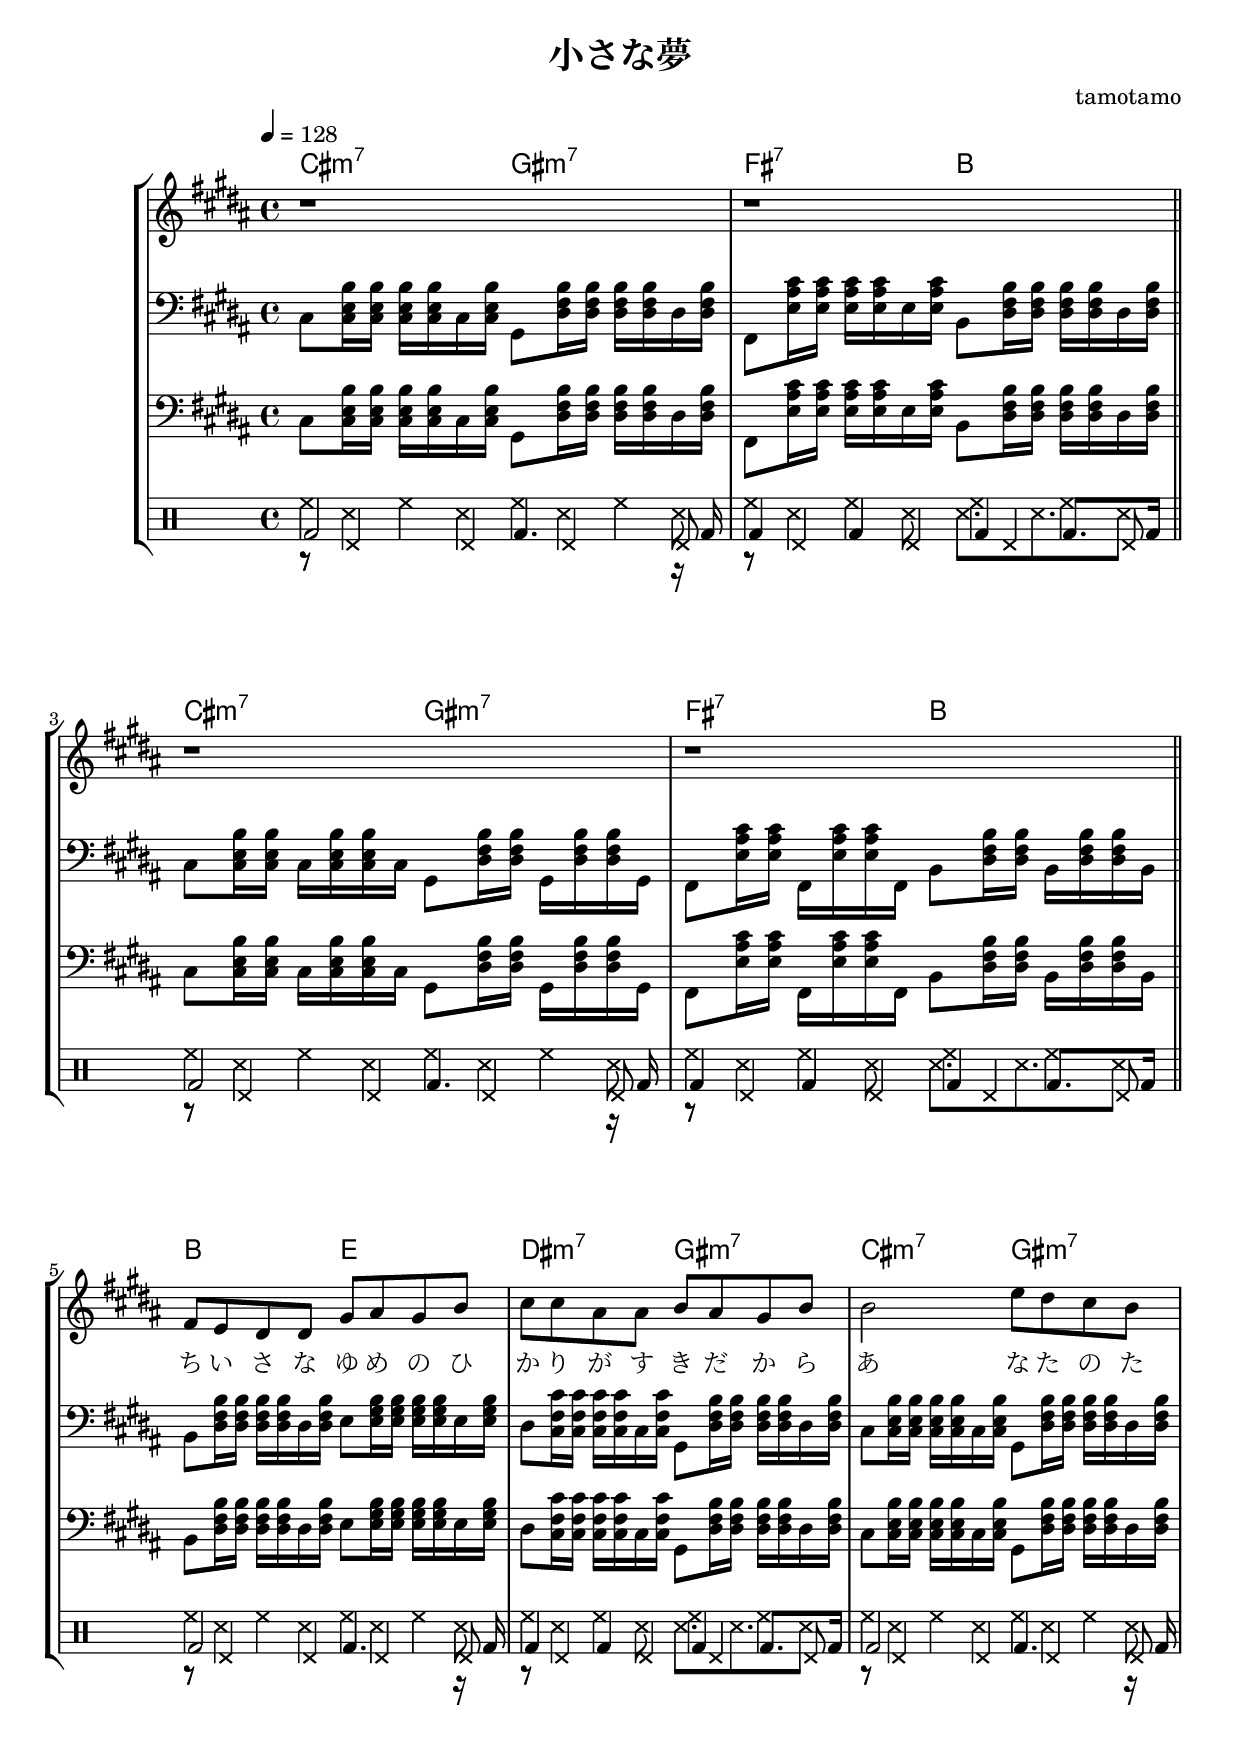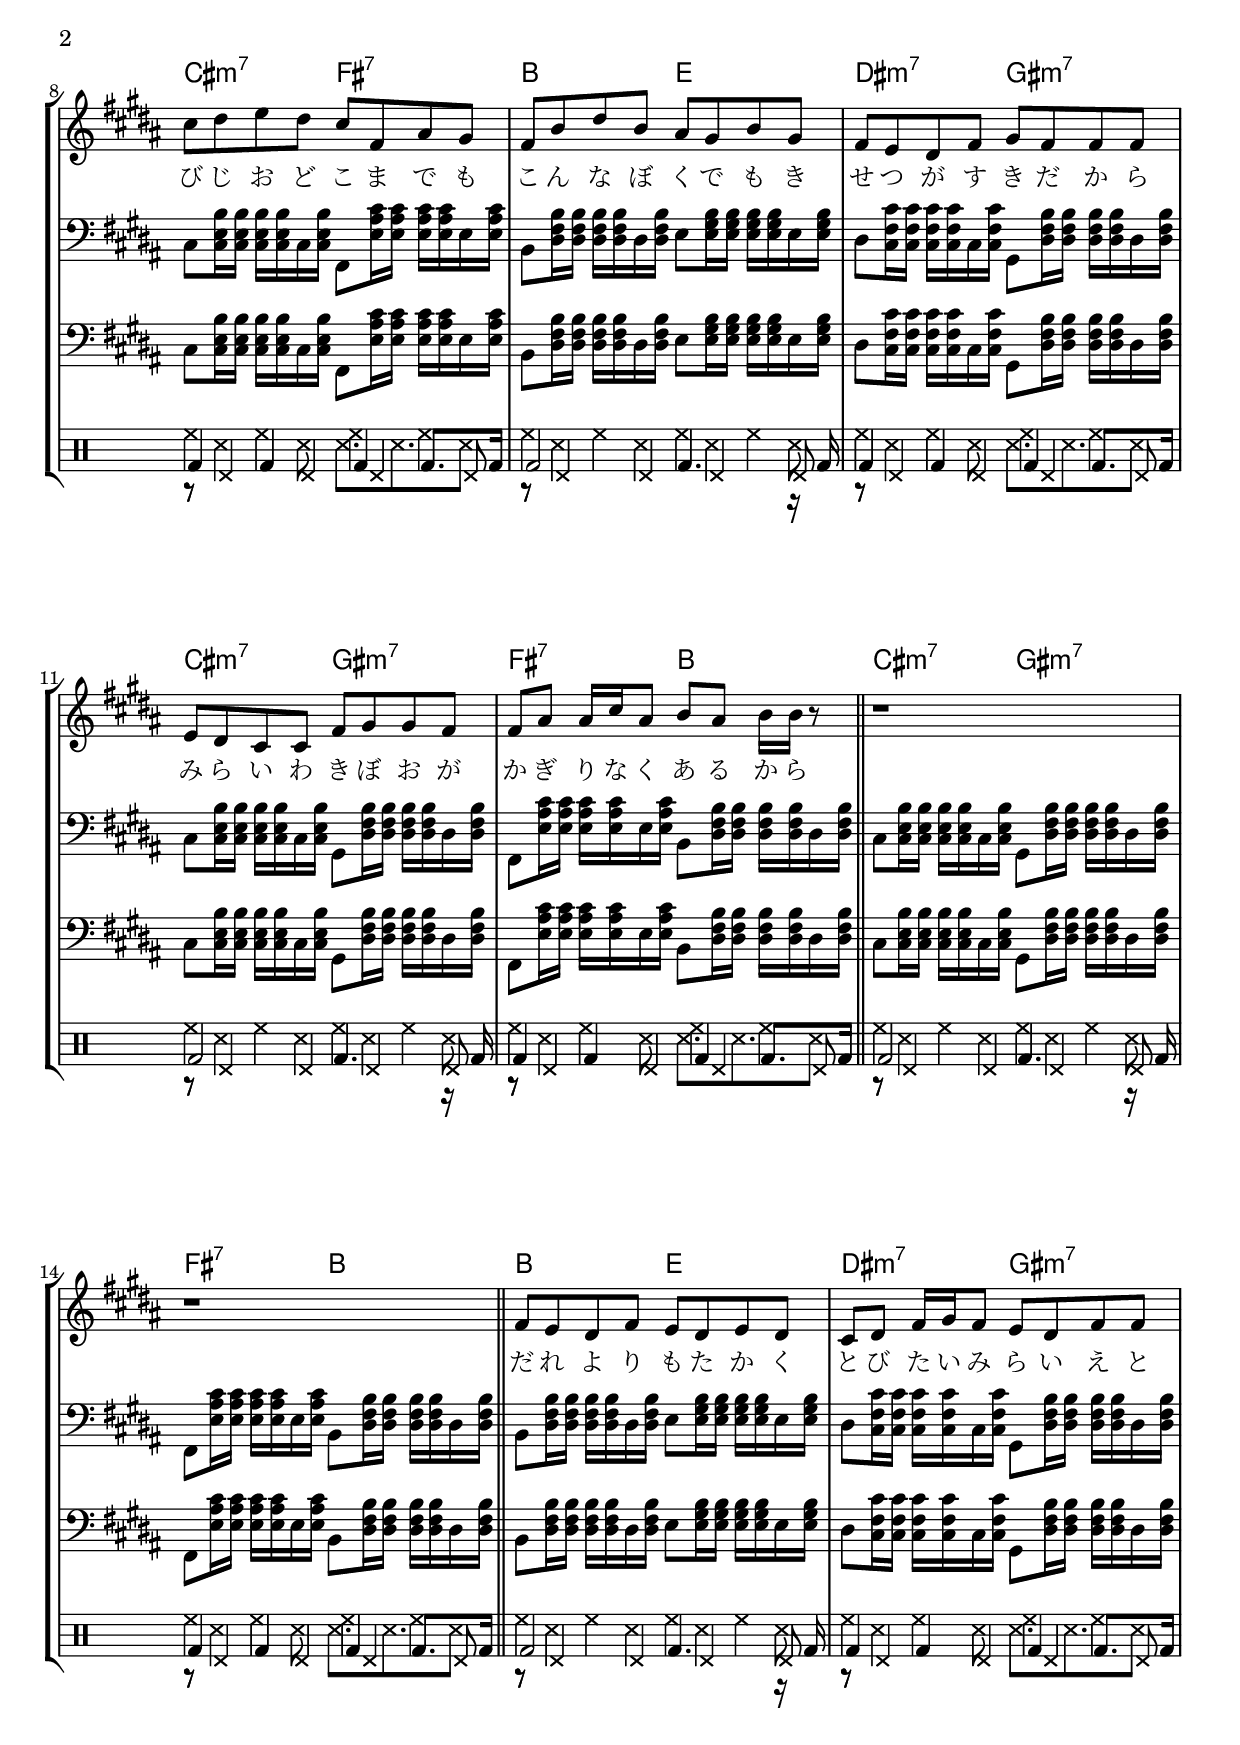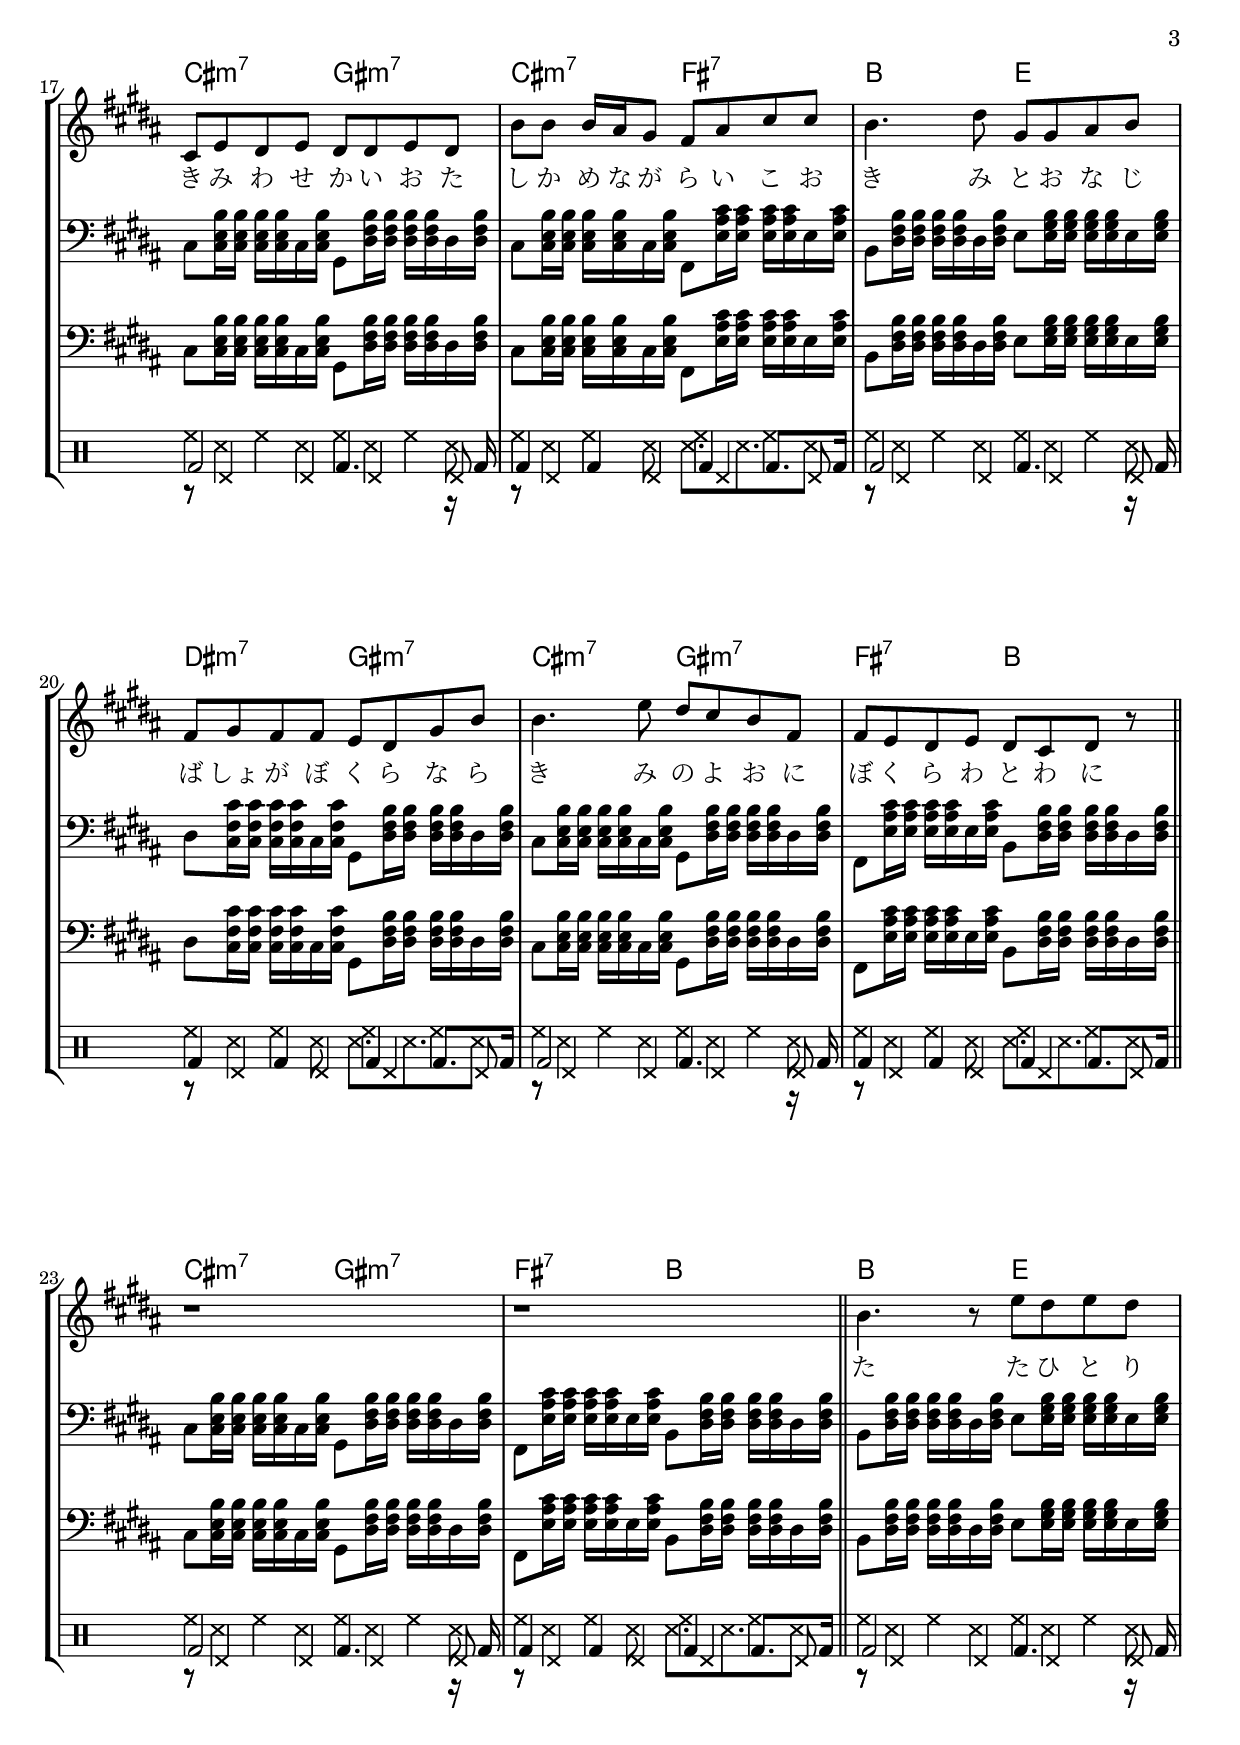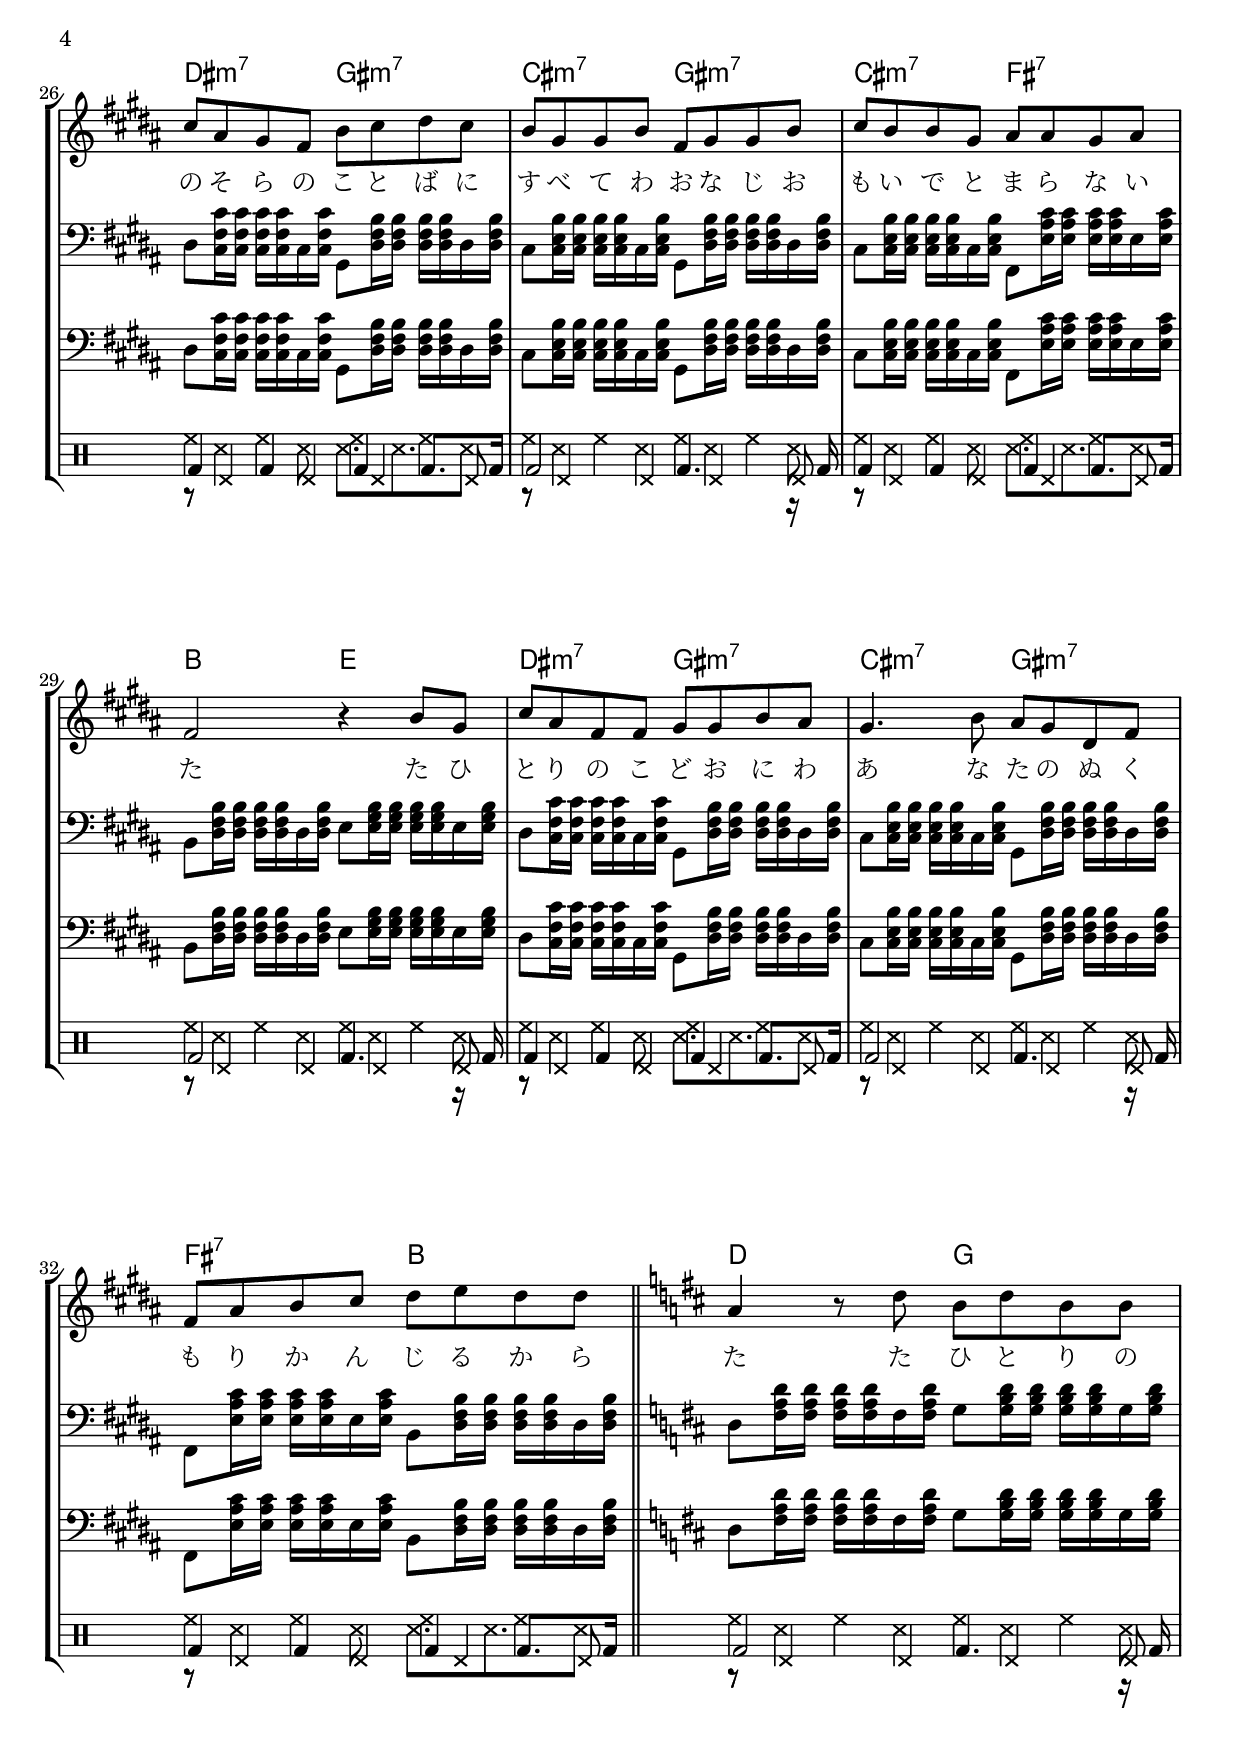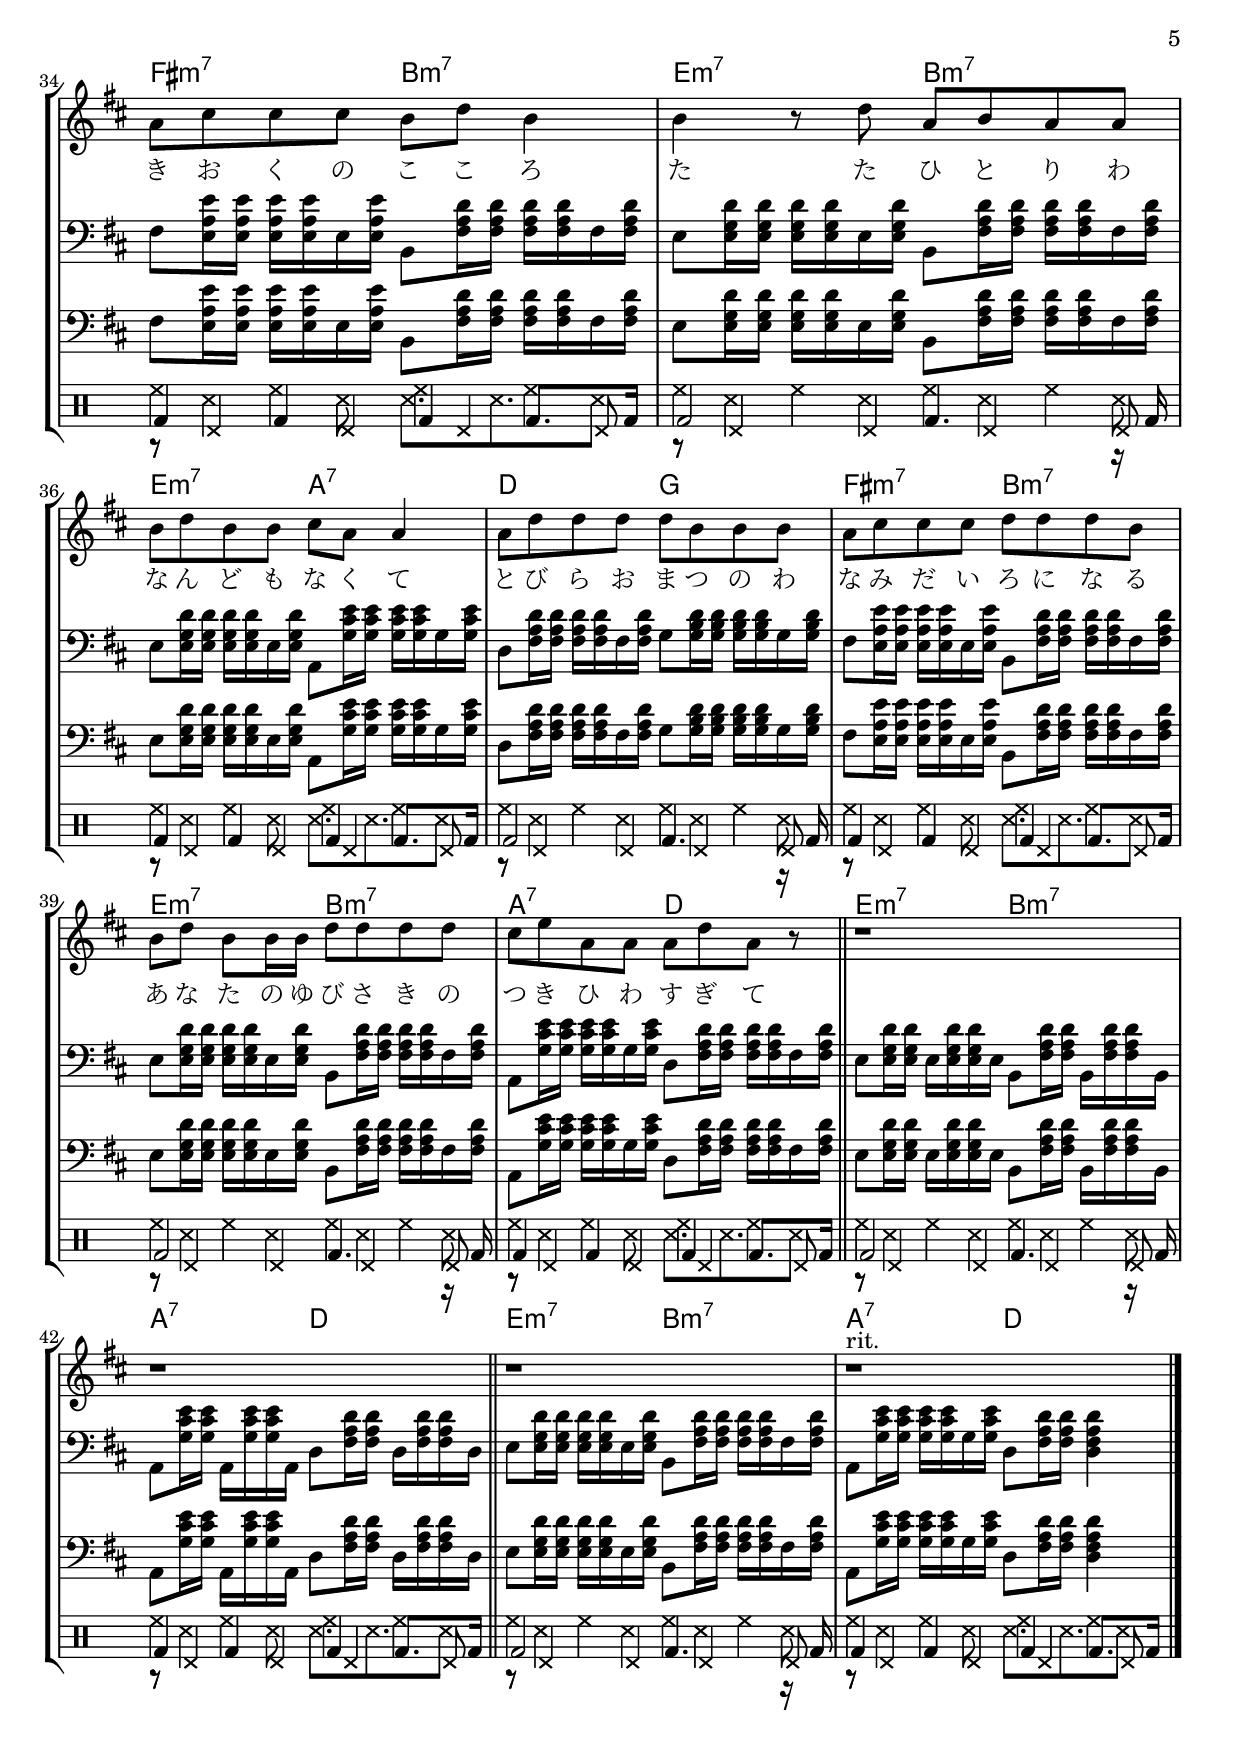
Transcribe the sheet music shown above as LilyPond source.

\version "2.12.1"

\header {
	title = \markup {小さな夢}
	composer = \markup \center-column {tamotamo}
}

harmony = \chordmode {
	cis2:min7 gis:min7 fis:7 b 

	cis:min7 gis:min7 fis:7 b 

	b e dis:min7 gis:min7 cis:min7 gis:min7 cis:min7 fis:7 b e dis:min7 gis:min7 cis:min7 gis:min7 fis:7 b 

	cis:min7 gis:min7 fis:7 b 

	b e dis:min7 gis:min7 cis:min7 gis:min7 cis:min7 fis:7 b e dis:min7 gis:min7 cis:min7 gis:min7 fis:7 b 

	cis:min7 gis:min7 fis:7 b 

	b e dis:min7 gis:min7 cis:min7 gis:min7 cis:min7 fis:7 b e dis:min7 gis:min7 cis:min7 gis:min7 fis:7 b 

	d g fis:min7 b:min7 e:min7 b:min7 e:min7 a:7 d g fis:min7 b:min7 e:min7 b:min7 a:7 d 

	e:min7 b:min7 a:7 d 

	e:min7 b:min7 a:7 d 
}

melody = {
	\key b \major
	\tempo 4 = 128
	r1 | r1   
	r1 | r1   
	\set Staff.midiInstrument = #"fss0.37"
	 fis'8  e'8  dis'8  dis'8  gis'8  ais'8  gis'8  b'8 
	cis''8  cis''8  ais'8  ais'8  b'8  ais'8  gis'8  b'8 
	b'2  e''8  dis''8  cis''8  b'8 
	cis''8  dis''8  e''8  dis''8  cis''8  fis'8  ais'8  gis'8 
	fis'8  b'8  dis''8  b'8  ais'8  gis'8  b'8  gis'8 
	fis'8  e'8  dis'8  fis'8  gis'8  fis'8  fis'8  fis'8 
	e'8  dis'8  cis'8  cis'8  fis'8  gis'8  gis'8  fis'8 
	fis'8  ais'8  ais'16  cis''16  ais'8  b'8  ais'8  b'16  b'16  	r8 	r1 | r1   
	\set Staff.midiInstrument = #"fss0.37"
	 fis'8  e'8  dis'8  fis'8  e'8  dis'8  e'8  dis'8 
	cis'8  dis'8  fis'16  gis'16  fis'8  e'8  dis'8  fis'8  fis'8 
	cis'8  e'8  dis'8  e'8  dis'8  dis'8  e'8  dis'8 
	b'8  b'8  b'16  ais'16  gis'8  fis'8  ais'8  cis''8  cis''8 
	b'4.  dis''8  gis'8  gis'8  ais'8  b'8 
	fis'8  gis'8  fis'8  fis'8  e'8  dis'8  gis'8  b'8 
	b'4.  e''8  dis''8  cis''8  b'8  fis'8 
	fis'8  e'8  dis'8  e'8  dis'8  cis'8  dis'8  	r8 	r1 | r1   
	\set Staff.midiInstrument = #"fss0.37"
	 b'4.  r8  e''8  dis''8  e''8  dis''8 
	cis''8  ais'8  gis'8  fis'8  b'8  cis''8  dis''8  cis''8 
	b'8  gis'8  gis'8  b'8  fis'8  gis'8  gis'8  b'8 
	cis''8  b'8  b'8  gis'8  ais'8  ais'8  gis'8  ais'8 
	fis'2  r4  b'8  gis'8 
	cis''8  ais'8  fis'8  fis'8  gis'8  gis'8  b'8  ais'8 
	gis'4.  b'8  ais'8  gis'8  dis'8  fis'8 
	fis'8  ais'8  b'8  cis''8  dis''8  e''8  dis''8  dis''8
	\set Staff.midiInstrument = #"fss0.39"
		\key d \major
 a'4  r8  d''8  b'8  d''8  b'8  b'8 
	a'8  cis''8  cis''8  cis''8  b'8  d''8  b'4 
	b'4  r8  d''8  a'8  b'8  a'8  a'8 
	b'8  d''8  b'8  b'8  cis''8  a'8  a'4 
	a'8  d''8  d''8  d''8  d''8  b'8  b'8  b'8 
	a'8  cis''8  cis''8  cis''8  d''8  d''8  d''8  b'8 
	b'8  d''8  b'8  b'16  b'16  d''8  d''8  d''8  d''8 
	cis''8  e''8  a'8  a'8  a'8  d''8  a'8  	r8 	r1 | r1   
	r1 | r1^"rit." \bar "|."
}

words = \lyricmode {
	
	
	ち  い  さ  な  ゆ  め  の  ひ  か  り  が  す  き  だ  か  ら  あ  な  た  の  た  び  じ  お  ど  こ  ま  で  も  こ  ん  な  ぼ  く  で  も  き  せ  つ  が  す  き  だ  か  ら  み  ら  い  わ  き  ぼ  お  が  か  ぎ  り  な  く  あ  る  か  ら  
	
	だ  れ  よ  り  も  た  か  く  と  び  た  い  み  ら  い  え  と  き  み  わ  せ  か  い  お  た  し  か  め  な  が  ら  い  こ  お  き  み  と  お  な  じ  ば  しょ  が  ぼ  く  ら  な  ら  き  み  の  よ  お  に  ぼ  く  ら  わ  と  わ  に  
	
	た  た  ひ  と  り  の  そ  ら  の  こ  と  ば  に  す  べ  て  わ  お  な  じ  お  も  い  で  と  ま  ら  な  い  た  た  ひ  と  り  の  こ  ど  お  に  わ  あ  な  た  の  ぬ  く  も  り  か  ん  じ  る  か  ら  
	た  た  ひ  と  り  の  き  お  く  の  こ  こ  ろ  た  た  ひ  と  り  わ  な  ん  ど  も  な  く  て  と  び  ら  お  ま  つ  の  わ  な  み  だ  い  ろ  に  な  る  あ  な  た  の  ゆ  び  さ  き  の  つ  き  ひ  わ  す  ぎ  て  
	
	
}

tempochange = {
	\tempo 4 = 128
	r1 | r1 \bar "||"
	\tempo 4 = 128
	r1 | r1 \bar "||"
	\tempo 4 = 128
	r1 | r1 | r1 | r1 | r1 | r1 | r1 | r1 \bar "||"
	\tempo 4 = 128
	r1 | r1 \bar "||"
	\tempo 4 = 128
	r1 | r1 | r1 | r1 | r1 | r1 | r1 | r1 \bar "||"
	\tempo 4 = 128
	r1 | r1 \bar "||"
	\tempo 4 = 128
	r1 | r1 | r1 | r1 | r1 | r1 | r1 | r1 \bar "||"
	\tempo 4 = 128
	r1 | r1 | r1 | r1 | r1 | r1 | r1 | r1 \bar "||"
	\tempo 4 = 128
	r1 | r1 \bar "||"
	\tempo 4 = 128
	r1 | \tempo 4 = 96 r2 \tempo 4 = 85 r2 \bar "|."
}

mainacc = {
	\clef bass
	\set Staff.midiInstrument = #"Trumpet"
	\key b \major
	\tempo 4 = 128
	cis8 <cis e b>16 <cis e b>16   <cis e b>16 <cis e b>16   cis16 <cis e b>16
	gis,8 <dis fis b>16 <dis fis b>16   <dis fis b>16 <dis fis b>16   dis16 <dis fis b>16
	fis,8 <e ais cis'>16 <e ais cis'>16   <e ais cis'>16 <e ais cis'>16   e16 <e ais cis'>16
	b,8 <dis fis b>16 <dis fis b>16   <dis fis b>16 <dis fis b>16   dis16 <dis fis b>16
	\bar "||"

	\set Staff.midiInstrument = #"Trumpet"
	cis8 <cis e b>16 <cis e b>16   cis16 <cis e b>16 <cis e b>16 cis16
	gis,8 <dis fis b>16 <dis fis b>16   gis,16 <dis fis b>16 <dis fis b>16 gis,16
	fis,8 <e ais cis'>16 <e ais cis'>16   fis,16 <e ais cis'>16 <e ais cis'>16 fis,16
	b,8 <dis fis b>16 <dis fis b>16   b,16 <dis fis b>16 <dis fis b>16 b,16
	\bar "||"

	\set Staff.midiInstrument = #"Trumpet"
	b,8 <dis fis b>16 <dis fis b>16   <dis fis b>16 <dis fis b>16   dis16 <dis fis b>16
	e8 <e gis b>16 <e gis b>16   <e gis b>16 <e gis b>16   e16 <e gis b>16
	dis8 <cis fis cis'>16 <cis fis cis'>16   <cis fis cis'>16 <cis fis cis'>16   cis16 <cis fis cis'>16
	gis,8 <dis fis b>16 <dis fis b>16   <dis fis b>16 <dis fis b>16   dis16 <dis fis b>16
	cis8 <cis e b>16 <cis e b>16   <cis e b>16 <cis e b>16   cis16 <cis e b>16
	gis,8 <dis fis b>16 <dis fis b>16   <dis fis b>16 <dis fis b>16   dis16 <dis fis b>16
	cis8 <cis e b>16 <cis e b>16   <cis e b>16 <cis e b>16   cis16 <cis e b>16
	fis,8 <e ais cis'>16 <e ais cis'>16   <e ais cis'>16 <e ais cis'>16   e16 <e ais cis'>16
	b,8 <dis fis b>16 <dis fis b>16   <dis fis b>16 <dis fis b>16   dis16 <dis fis b>16
	e8 <e gis b>16 <e gis b>16   <e gis b>16 <e gis b>16   e16 <e gis b>16
	dis8 <cis fis cis'>16 <cis fis cis'>16   <cis fis cis'>16 <cis fis cis'>16   cis16 <cis fis cis'>16
	gis,8 <dis fis b>16 <dis fis b>16   <dis fis b>16 <dis fis b>16   dis16 <dis fis b>16
	cis8 <cis e b>16 <cis e b>16   <cis e b>16 <cis e b>16   cis16 <cis e b>16
	gis,8 <dis fis b>16 <dis fis b>16   <dis fis b>16 <dis fis b>16   dis16 <dis fis b>16
	fis,8 <e ais cis'>16 <e ais cis'>16   <e ais cis'>16 <e ais cis'>16   e16 <e ais cis'>16
	b,8 <dis fis b>16 <dis fis b>16   <dis fis b>16 <dis fis b>16   dis16 <dis fis b>16
	\bar "||"

	\set Staff.midiInstrument = #"Trumpet"
	cis8 <cis e b>16 <cis e b>16   <cis e b>16 <cis e b>16   cis16 <cis e b>16
	gis,8 <dis fis b>16 <dis fis b>16   <dis fis b>16 <dis fis b>16   dis16 <dis fis b>16
	fis,8 <e ais cis'>16 <e ais cis'>16   <e ais cis'>16 <e ais cis'>16   e16 <e ais cis'>16
	b,8 <dis fis b>16 <dis fis b>16   <dis fis b>16 <dis fis b>16   dis16 <dis fis b>16
	\bar "||"

	\set Staff.midiInstrument = #"Trumpet"
	b,8 <dis fis b>16 <dis fis b>16   <dis fis b>16 <dis fis b>16   dis16 <dis fis b>16
	e8 <e gis b>16 <e gis b>16   <e gis b>16 <e gis b>16   e16 <e gis b>16
	dis8 <cis fis cis'>16 <cis fis cis'>16   <cis fis cis'>16 <cis fis cis'>16   cis16 <cis fis cis'>16
	gis,8 <dis fis b>16 <dis fis b>16   <dis fis b>16 <dis fis b>16   dis16 <dis fis b>16
	cis8 <cis e b>16 <cis e b>16   <cis e b>16 <cis e b>16   cis16 <cis e b>16
	gis,8 <dis fis b>16 <dis fis b>16   <dis fis b>16 <dis fis b>16   dis16 <dis fis b>16
	cis8 <cis e b>16 <cis e b>16   <cis e b>16 <cis e b>16   cis16 <cis e b>16
	fis,8 <e ais cis'>16 <e ais cis'>16   <e ais cis'>16 <e ais cis'>16   e16 <e ais cis'>16
	b,8 <dis fis b>16 <dis fis b>16   <dis fis b>16 <dis fis b>16   dis16 <dis fis b>16
	e8 <e gis b>16 <e gis b>16   <e gis b>16 <e gis b>16   e16 <e gis b>16
	dis8 <cis fis cis'>16 <cis fis cis'>16   <cis fis cis'>16 <cis fis cis'>16   cis16 <cis fis cis'>16
	gis,8 <dis fis b>16 <dis fis b>16   <dis fis b>16 <dis fis b>16   dis16 <dis fis b>16
	cis8 <cis e b>16 <cis e b>16   <cis e b>16 <cis e b>16   cis16 <cis e b>16
	gis,8 <dis fis b>16 <dis fis b>16   <dis fis b>16 <dis fis b>16   dis16 <dis fis b>16
	fis,8 <e ais cis'>16 <e ais cis'>16   <e ais cis'>16 <e ais cis'>16   e16 <e ais cis'>16
	b,8 <dis fis b>16 <dis fis b>16   <dis fis b>16 <dis fis b>16   dis16 <dis fis b>16
	\bar "||"

	\set Staff.midiInstrument = #"Trumpet"
	cis8 <cis e b>16 <cis e b>16   <cis e b>16 <cis e b>16   cis16 <cis e b>16
	gis,8 <dis fis b>16 <dis fis b>16   <dis fis b>16 <dis fis b>16   dis16 <dis fis b>16
	fis,8 <e ais cis'>16 <e ais cis'>16   <e ais cis'>16 <e ais cis'>16   e16 <e ais cis'>16
	b,8 <dis fis b>16 <dis fis b>16   <dis fis b>16 <dis fis b>16   dis16 <dis fis b>16
	\bar "||"

	\set Staff.midiInstrument = #"Trumpet"
	b,8 <dis fis b>16 <dis fis b>16   <dis fis b>16 <dis fis b>16   dis16 <dis fis b>16
	e8 <e gis b>16 <e gis b>16   <e gis b>16 <e gis b>16   e16 <e gis b>16
	dis8 <cis fis cis'>16 <cis fis cis'>16   <cis fis cis'>16 <cis fis cis'>16   cis16 <cis fis cis'>16
	gis,8 <dis fis b>16 <dis fis b>16   <dis fis b>16 <dis fis b>16   dis16 <dis fis b>16
	cis8 <cis e b>16 <cis e b>16   <cis e b>16 <cis e b>16   cis16 <cis e b>16
	gis,8 <dis fis b>16 <dis fis b>16   <dis fis b>16 <dis fis b>16   dis16 <dis fis b>16
	cis8 <cis e b>16 <cis e b>16   <cis e b>16 <cis e b>16   cis16 <cis e b>16
	fis,8 <e ais cis'>16 <e ais cis'>16   <e ais cis'>16 <e ais cis'>16   e16 <e ais cis'>16
	b,8 <dis fis b>16 <dis fis b>16   <dis fis b>16 <dis fis b>16   dis16 <dis fis b>16
	e8 <e gis b>16 <e gis b>16   <e gis b>16 <e gis b>16   e16 <e gis b>16
	dis8 <cis fis cis'>16 <cis fis cis'>16   <cis fis cis'>16 <cis fis cis'>16   cis16 <cis fis cis'>16
	gis,8 <dis fis b>16 <dis fis b>16   <dis fis b>16 <dis fis b>16   dis16 <dis fis b>16
	cis8 <cis e b>16 <cis e b>16   <cis e b>16 <cis e b>16   cis16 <cis e b>16
	gis,8 <dis fis b>16 <dis fis b>16   <dis fis b>16 <dis fis b>16   dis16 <dis fis b>16
	fis,8 <e ais cis'>16 <e ais cis'>16   <e ais cis'>16 <e ais cis'>16   e16 <e ais cis'>16
	b,8 <dis fis b>16 <dis fis b>16   <dis fis b>16 <dis fis b>16   dis16 <dis fis b>16
	\bar "||"

	\set Staff.midiInstrument = #"Trumpet"
	\key d \major
	d8 <fis a d'>16 <fis a d'>16   <fis a d'>16 <fis a d'>16   fis16 <fis a d'>16
	g8 <g b d'>16 <g b d'>16   <g b d'>16 <g b d'>16   g16 <g b d'>16
	fis8 <e a e'>16 <e a e'>16   <e a e'>16 <e a e'>16   e16 <e a e'>16
	b,8 <fis a d'>16 <fis a d'>16   <fis a d'>16 <fis a d'>16   fis16 <fis a d'>16
	e8 <e g d'>16 <e g d'>16   <e g d'>16 <e g d'>16   e16 <e g d'>16
	b,8 <fis a d'>16 <fis a d'>16   <fis a d'>16 <fis a d'>16   fis16 <fis a d'>16
	e8 <e g d'>16 <e g d'>16   <e g d'>16 <e g d'>16   e16 <e g d'>16
	a,8 <g cis' e'>16 <g cis' e'>16   <g cis' e'>16 <g cis' e'>16   g16 <g cis' e'>16
	d8 <fis a d'>16 <fis a d'>16   <fis a d'>16 <fis a d'>16   fis16 <fis a d'>16
	g8 <g b d'>16 <g b d'>16   <g b d'>16 <g b d'>16   g16 <g b d'>16
	fis8 <e a e'>16 <e a e'>16   <e a e'>16 <e a e'>16   e16 <e a e'>16
	b,8 <fis a d'>16 <fis a d'>16   <fis a d'>16 <fis a d'>16   fis16 <fis a d'>16
	e8 <e g d'>16 <e g d'>16   <e g d'>16 <e g d'>16   e16 <e g d'>16
	b,8 <fis a d'>16 <fis a d'>16   <fis a d'>16 <fis a d'>16   fis16 <fis a d'>16
	a,8 <g cis' e'>16 <g cis' e'>16   <g cis' e'>16 <g cis' e'>16   g16 <g cis' e'>16
	d8 <fis a d'>16 <fis a d'>16   <fis a d'>16 <fis a d'>16   fis16 <fis a d'>16
	\bar "||"

	\set Staff.midiInstrument = #"Trumpet"
	e8 <e g d'>16 <e g d'>16   e16 <e g d'>16 <e g d'>16 e16
	b,8 <fis a d'>16 <fis a d'>16   b,16 <fis a d'>16 <fis a d'>16 b,16
	a,8 <g cis' e'>16 <g cis' e'>16   a,16 <g cis' e'>16 <g cis' e'>16 a,16
	d8 <fis a d'>16 <fis a d'>16   d16 <fis a d'>16 <fis a d'>16 d16
	\bar "||"

	\set Staff.midiInstrument = #"Trumpet"
	e8 <e g d'>16 <e g d'>16   <e g d'>16 <e g d'>16   e16 <e g d'>16
	b,8 <fis a d'>16 <fis a d'>16   <fis a d'>16 <fis a d'>16   fis16 <fis a d'>16
	a,8 <g cis' e'>16 <g cis' e'>16   <g cis' e'>16 <g cis' e'>16   g16 <g cis' e'>16
	d8 <fis a d'>16 <fis a d'>16 <d fis a d'>4
	\bar "|."
}

subacc = {
	\clef bass
	\set Staff.midiInstrument = #"Trombone"
	\key b \major
	\tempo 4 = 128
	cis8 <cis e b>16 <cis e b>16   <cis e b>16 <cis e b>16   cis16 <cis e b>16
	gis,8 <dis fis b>16 <dis fis b>16   <dis fis b>16 <dis fis b>16   dis16 <dis fis b>16
	fis,8 <e ais cis'>16 <e ais cis'>16   <e ais cis'>16 <e ais cis'>16   e16 <e ais cis'>16
	b,8 <dis fis b>16 <dis fis b>16   <dis fis b>16 <dis fis b>16   dis16 <dis fis b>16
	\bar "||"

	\set Staff.midiInstrument = #"Trombone"
	cis8 <cis e b>16 <cis e b>16   cis16 <cis e b>16 <cis e b>16 cis16
	gis,8 <dis fis b>16 <dis fis b>16   gis,16 <dis fis b>16 <dis fis b>16 gis,16
	fis,8 <e ais cis'>16 <e ais cis'>16   fis,16 <e ais cis'>16 <e ais cis'>16 fis,16
	b,8 <dis fis b>16 <dis fis b>16   b,16 <dis fis b>16 <dis fis b>16 b,16
	\bar "||"

	\set Staff.midiInstrument = #"Trombone"
	b,8 <dis fis b>16 <dis fis b>16   <dis fis b>16 <dis fis b>16   dis16 <dis fis b>16
	e8 <e gis b>16 <e gis b>16   <e gis b>16 <e gis b>16   e16 <e gis b>16
	dis8 <cis fis cis'>16 <cis fis cis'>16   <cis fis cis'>16 <cis fis cis'>16   cis16 <cis fis cis'>16
	gis,8 <dis fis b>16 <dis fis b>16   <dis fis b>16 <dis fis b>16   dis16 <dis fis b>16
	cis8 <cis e b>16 <cis e b>16   <cis e b>16 <cis e b>16   cis16 <cis e b>16
	gis,8 <dis fis b>16 <dis fis b>16   <dis fis b>16 <dis fis b>16   dis16 <dis fis b>16
	cis8 <cis e b>16 <cis e b>16   <cis e b>16 <cis e b>16   cis16 <cis e b>16
	fis,8 <e ais cis'>16 <e ais cis'>16   <e ais cis'>16 <e ais cis'>16   e16 <e ais cis'>16
	b,8 <dis fis b>16 <dis fis b>16   <dis fis b>16 <dis fis b>16   dis16 <dis fis b>16
	e8 <e gis b>16 <e gis b>16   <e gis b>16 <e gis b>16   e16 <e gis b>16
	dis8 <cis fis cis'>16 <cis fis cis'>16   <cis fis cis'>16 <cis fis cis'>16   cis16 <cis fis cis'>16
	gis,8 <dis fis b>16 <dis fis b>16   <dis fis b>16 <dis fis b>16   dis16 <dis fis b>16
	cis8 <cis e b>16 <cis e b>16   <cis e b>16 <cis e b>16   cis16 <cis e b>16
	gis,8 <dis fis b>16 <dis fis b>16   <dis fis b>16 <dis fis b>16   dis16 <dis fis b>16
	fis,8 <e ais cis'>16 <e ais cis'>16   <e ais cis'>16 <e ais cis'>16   e16 <e ais cis'>16
	b,8 <dis fis b>16 <dis fis b>16   <dis fis b>16 <dis fis b>16   dis16 <dis fis b>16
	\bar "||"

	\set Staff.midiInstrument = #"Trombone"
	cis8 <cis e b>16 <cis e b>16   <cis e b>16 <cis e b>16   cis16 <cis e b>16
	gis,8 <dis fis b>16 <dis fis b>16   <dis fis b>16 <dis fis b>16   dis16 <dis fis b>16
	fis,8 <e ais cis'>16 <e ais cis'>16   <e ais cis'>16 <e ais cis'>16   e16 <e ais cis'>16
	b,8 <dis fis b>16 <dis fis b>16   <dis fis b>16 <dis fis b>16   dis16 <dis fis b>16
	\bar "||"

	\set Staff.midiInstrument = #"Trombone"
	b,8 <dis fis b>16 <dis fis b>16   <dis fis b>16 <dis fis b>16   dis16 <dis fis b>16
	e8 <e gis b>16 <e gis b>16   <e gis b>16 <e gis b>16   e16 <e gis b>16
	dis8 <cis fis cis'>16 <cis fis cis'>16   <cis fis cis'>16 <cis fis cis'>16   cis16 <cis fis cis'>16
	gis,8 <dis fis b>16 <dis fis b>16   <dis fis b>16 <dis fis b>16   dis16 <dis fis b>16
	cis8 <cis e b>16 <cis e b>16   <cis e b>16 <cis e b>16   cis16 <cis e b>16
	gis,8 <dis fis b>16 <dis fis b>16   <dis fis b>16 <dis fis b>16   dis16 <dis fis b>16
	cis8 <cis e b>16 <cis e b>16   <cis e b>16 <cis e b>16   cis16 <cis e b>16
	fis,8 <e ais cis'>16 <e ais cis'>16   <e ais cis'>16 <e ais cis'>16   e16 <e ais cis'>16
	b,8 <dis fis b>16 <dis fis b>16   <dis fis b>16 <dis fis b>16   dis16 <dis fis b>16
	e8 <e gis b>16 <e gis b>16   <e gis b>16 <e gis b>16   e16 <e gis b>16
	dis8 <cis fis cis'>16 <cis fis cis'>16   <cis fis cis'>16 <cis fis cis'>16   cis16 <cis fis cis'>16
	gis,8 <dis fis b>16 <dis fis b>16   <dis fis b>16 <dis fis b>16   dis16 <dis fis b>16
	cis8 <cis e b>16 <cis e b>16   <cis e b>16 <cis e b>16   cis16 <cis e b>16
	gis,8 <dis fis b>16 <dis fis b>16   <dis fis b>16 <dis fis b>16   dis16 <dis fis b>16
	fis,8 <e ais cis'>16 <e ais cis'>16   <e ais cis'>16 <e ais cis'>16   e16 <e ais cis'>16
	b,8 <dis fis b>16 <dis fis b>16   <dis fis b>16 <dis fis b>16   dis16 <dis fis b>16
	\bar "||"

	\set Staff.midiInstrument = #"Trombone"
	cis8 <cis e b>16 <cis e b>16   <cis e b>16 <cis e b>16   cis16 <cis e b>16
	gis,8 <dis fis b>16 <dis fis b>16   <dis fis b>16 <dis fis b>16   dis16 <dis fis b>16
	fis,8 <e ais cis'>16 <e ais cis'>16   <e ais cis'>16 <e ais cis'>16   e16 <e ais cis'>16
	b,8 <dis fis b>16 <dis fis b>16   <dis fis b>16 <dis fis b>16   dis16 <dis fis b>16
	\bar "||"

	\set Staff.midiInstrument = #"Trombone"
	b,8 <dis fis b>16 <dis fis b>16   <dis fis b>16 <dis fis b>16   dis16 <dis fis b>16
	e8 <e gis b>16 <e gis b>16   <e gis b>16 <e gis b>16   e16 <e gis b>16
	dis8 <cis fis cis'>16 <cis fis cis'>16   <cis fis cis'>16 <cis fis cis'>16   cis16 <cis fis cis'>16
	gis,8 <dis fis b>16 <dis fis b>16   <dis fis b>16 <dis fis b>16   dis16 <dis fis b>16
	cis8 <cis e b>16 <cis e b>16   <cis e b>16 <cis e b>16   cis16 <cis e b>16
	gis,8 <dis fis b>16 <dis fis b>16   <dis fis b>16 <dis fis b>16   dis16 <dis fis b>16
	cis8 <cis e b>16 <cis e b>16   <cis e b>16 <cis e b>16   cis16 <cis e b>16
	fis,8 <e ais cis'>16 <e ais cis'>16   <e ais cis'>16 <e ais cis'>16   e16 <e ais cis'>16
	b,8 <dis fis b>16 <dis fis b>16   <dis fis b>16 <dis fis b>16   dis16 <dis fis b>16
	e8 <e gis b>16 <e gis b>16   <e gis b>16 <e gis b>16   e16 <e gis b>16
	dis8 <cis fis cis'>16 <cis fis cis'>16   <cis fis cis'>16 <cis fis cis'>16   cis16 <cis fis cis'>16
	gis,8 <dis fis b>16 <dis fis b>16   <dis fis b>16 <dis fis b>16   dis16 <dis fis b>16
	cis8 <cis e b>16 <cis e b>16   <cis e b>16 <cis e b>16   cis16 <cis e b>16
	gis,8 <dis fis b>16 <dis fis b>16   <dis fis b>16 <dis fis b>16   dis16 <dis fis b>16
	fis,8 <e ais cis'>16 <e ais cis'>16   <e ais cis'>16 <e ais cis'>16   e16 <e ais cis'>16
	b,8 <dis fis b>16 <dis fis b>16   <dis fis b>16 <dis fis b>16   dis16 <dis fis b>16
	\bar "||"

	\set Staff.midiInstrument = #"Trombone"
	\key d \major
	d8 <fis a d'>16 <fis a d'>16   <fis a d'>16 <fis a d'>16   fis16 <fis a d'>16
	g8 <g b d'>16 <g b d'>16   <g b d'>16 <g b d'>16   g16 <g b d'>16
	fis8 <e a e'>16 <e a e'>16   <e a e'>16 <e a e'>16   e16 <e a e'>16
	b,8 <fis a d'>16 <fis a d'>16   <fis a d'>16 <fis a d'>16   fis16 <fis a d'>16
	e8 <e g d'>16 <e g d'>16   <e g d'>16 <e g d'>16   e16 <e g d'>16
	b,8 <fis a d'>16 <fis a d'>16   <fis a d'>16 <fis a d'>16   fis16 <fis a d'>16
	e8 <e g d'>16 <e g d'>16   <e g d'>16 <e g d'>16   e16 <e g d'>16
	a,8 <g cis' e'>16 <g cis' e'>16   <g cis' e'>16 <g cis' e'>16   g16 <g cis' e'>16
	d8 <fis a d'>16 <fis a d'>16   <fis a d'>16 <fis a d'>16   fis16 <fis a d'>16
	g8 <g b d'>16 <g b d'>16   <g b d'>16 <g b d'>16   g16 <g b d'>16
	fis8 <e a e'>16 <e a e'>16   <e a e'>16 <e a e'>16   e16 <e a e'>16
	b,8 <fis a d'>16 <fis a d'>16   <fis a d'>16 <fis a d'>16   fis16 <fis a d'>16
	e8 <e g d'>16 <e g d'>16   <e g d'>16 <e g d'>16   e16 <e g d'>16
	b,8 <fis a d'>16 <fis a d'>16   <fis a d'>16 <fis a d'>16   fis16 <fis a d'>16
	a,8 <g cis' e'>16 <g cis' e'>16   <g cis' e'>16 <g cis' e'>16   g16 <g cis' e'>16
	d8 <fis a d'>16 <fis a d'>16   <fis a d'>16 <fis a d'>16   fis16 <fis a d'>16
	\bar "||"

	\set Staff.midiInstrument = #"Trombone"
	e8 <e g d'>16 <e g d'>16   e16 <e g d'>16 <e g d'>16 e16
	b,8 <fis a d'>16 <fis a d'>16   b,16 <fis a d'>16 <fis a d'>16 b,16
	a,8 <g cis' e'>16 <g cis' e'>16   a,16 <g cis' e'>16 <g cis' e'>16 a,16
	d8 <fis a d'>16 <fis a d'>16   d16 <fis a d'>16 <fis a d'>16 d16
	\bar "||"

	\set Staff.midiInstrument = #"Trombone"
	e8 <e g d'>16 <e g d'>16   <e g d'>16 <e g d'>16   e16 <e g d'>16
	b,8 <fis a d'>16 <fis a d'>16   <fis a d'>16 <fis a d'>16   fis16 <fis a d'>16
	a,8 <g cis' e'>16 <g cis' e'>16   <g cis' e'>16 <g cis' e'>16   g16 <g cis' e'>16
	d8 <fis a d'>16 <fis a d'>16 <d fis a d'>4
	\bar "|."
}

percA = {
	\drummode {
	hh4 hh4 hh4 hh4  |hh4 hh4 hh4 hh4  \bar "||"
	hh4 hh4 hh4 hh4  |hh4 hh4 hh4 hh4  \bar "||"
	hh4 hh4 hh4 hh4  |hh4 hh4 hh4 hh4  |hh4 hh4 hh4 hh4  |hh4 hh4 hh4 hh4  |hh4 hh4 hh4 hh4  |hh4 hh4 hh4 hh4  |hh4 hh4 hh4 hh4  |hh4 hh4 hh4 hh4  \bar "||"
	hh4 hh4 hh4 hh4  |hh4 hh4 hh4 hh4  \bar "||"
	hh4 hh4 hh4 hh4  |hh4 hh4 hh4 hh4  |hh4 hh4 hh4 hh4  |hh4 hh4 hh4 hh4  |hh4 hh4 hh4 hh4  |hh4 hh4 hh4 hh4  |hh4 hh4 hh4 hh4  |hh4 hh4 hh4 hh4  \bar "||"
	hh4 hh4 hh4 hh4  |hh4 hh4 hh4 hh4  \bar "||"
	hh4 hh4 hh4 hh4  |hh4 hh4 hh4 hh4  |hh4 hh4 hh4 hh4  |hh4 hh4 hh4 hh4  |hh4 hh4 hh4 hh4  |hh4 hh4 hh4 hh4  |hh4 hh4 hh4 hh4  |hh4 hh4 hh4 hh4  \bar "||"
	hh4 hh4 hh4 hh4  |hh4 hh4 hh4 hh4  |hh4 hh4 hh4 hh4  |hh4 hh4 hh4 hh4  |hh4 hh4 hh4 hh4  |hh4 hh4 hh4 hh4  |hh4 hh4 hh4 hh4  |hh4 hh4 hh4 hh4  \bar "||"
	hh4 hh4 hh4 hh4  |hh4 hh4 hh4 hh4  \bar "||"
	hh4 hh4 hh4 hh4  |hh4 hh4 hh4 hh4  \bar "|."
	}
}

percB = {
	\drummode {
	r8 ss4 ss4 ss4 ss8  |r8 ss4 ss8 ss8. ss8. ss8  \bar "||"
	r8 ss4 ss4 ss4 ss8  |r8 ss4 ss8 ss8. ss8. ss8  \bar "||"
	r8 ss4 ss4 ss4 ss8  |r8 ss4 ss8 ss8. ss8. ss8  |r8 ss4 ss4 ss4 ss8  |r8 ss4 ss8 ss8. ss8. ss8  |r8 ss4 ss4 ss4 ss8  |r8 ss4 ss8 ss8. ss8. ss8  |r8 ss4 ss4 ss4 ss8  |r8 ss4 ss8 ss8. ss8. ss8  \bar "||"
	r8 ss4 ss4 ss4 ss8  |r8 ss4 ss8 ss8. ss8. ss8  \bar "||"
	r8 ss4 ss4 ss4 ss8  |r8 ss4 ss8 ss8. ss8. ss8  |r8 ss4 ss4 ss4 ss8  |r8 ss4 ss8 ss8. ss8. ss8  |r8 ss4 ss4 ss4 ss8  |r8 ss4 ss8 ss8. ss8. ss8  |r8 ss4 ss4 ss4 ss8  |r8 ss4 ss8 ss8. ss8. ss8  \bar "||"
	r8 ss4 ss4 ss4 ss8  |r8 ss4 ss8 ss8. ss8. ss8  \bar "||"
	r8 ss4 ss4 ss4 ss8  |r8 ss4 ss8 ss8. ss8. ss8  |r8 ss4 ss4 ss4 ss8  |r8 ss4 ss8 ss8. ss8. ss8  |r8 ss4 ss4 ss4 ss8  |r8 ss4 ss8 ss8. ss8. ss8  |r8 ss4 ss4 ss4 ss8  |r8 ss4 ss8 ss8. ss8. ss8  \bar "||"
	r8 ss4 ss4 ss4 ss8  |r8 ss4 ss8 ss8. ss8. ss8  |r8 ss4 ss4 ss4 ss8  |r8 ss4 ss8 ss8. ss8. ss8  |r8 ss4 ss4 ss4 ss8  |r8 ss4 ss8 ss8. ss8. ss8  |r8 ss4 ss4 ss4 ss8  |r8 ss4 ss8 ss8. ss8. ss8  \bar "||"
	r8 ss4 ss4 ss4 ss8  |r8 ss4 ss8 ss8. ss8. ss8  \bar "||"
	r8 ss4 ss4 ss4 ss8  |r8 ss4 ss8 ss8. ss8. ss8  \bar "|."
	}
}

percC = {
	\drummode {
	r8 hhp4 hhp4 hhp4 hhp8  |r8 hhp4 hhp4 hhp4 hhp8  \bar "||"
	r8 hhp4 hhp4 hhp4 hhp8  |r8 hhp4 hhp4 hhp4 hhp8  \bar "||"
	r8 hhp4 hhp4 hhp4 hhp8  |r8 hhp4 hhp4 hhp4 hhp8  |r8 hhp4 hhp4 hhp4 hhp8  |r8 hhp4 hhp4 hhp4 hhp8  |r8 hhp4 hhp4 hhp4 hhp8  |r8 hhp4 hhp4 hhp4 hhp8  |r8 hhp4 hhp4 hhp4 hhp8  |r8 hhp4 hhp4 hhp4 hhp8  \bar "||"
	r8 hhp4 hhp4 hhp4 hhp8  |r8 hhp4 hhp4 hhp4 hhp8  \bar "||"
	r8 hhp4 hhp4 hhp4 hhp8  |r8 hhp4 hhp4 hhp4 hhp8  |r8 hhp4 hhp4 hhp4 hhp8  |r8 hhp4 hhp4 hhp4 hhp8  |r8 hhp4 hhp4 hhp4 hhp8  |r8 hhp4 hhp4 hhp4 hhp8  |r8 hhp4 hhp4 hhp4 hhp8  |r8 hhp4 hhp4 hhp4 hhp8  \bar "||"
	r8 hhp4 hhp4 hhp4 hhp8  |r8 hhp4 hhp4 hhp4 hhp8  \bar "||"
	r8 hhp4 hhp4 hhp4 hhp8  |r8 hhp4 hhp4 hhp4 hhp8  |r8 hhp4 hhp4 hhp4 hhp8  |r8 hhp4 hhp4 hhp4 hhp8  |r8 hhp4 hhp4 hhp4 hhp8  |r8 hhp4 hhp4 hhp4 hhp8  |r8 hhp4 hhp4 hhp4 hhp8  |r8 hhp4 hhp4 hhp4 hhp8  \bar "||"
	r8 hhp4 hhp4 hhp4 hhp8  |r8 hhp4 hhp4 hhp4 hhp8  |r8 hhp4 hhp4 hhp4 hhp8  |r8 hhp4 hhp4 hhp4 hhp8  |r8 hhp4 hhp4 hhp4 hhp8  |r8 hhp4 hhp4 hhp4 hhp8  |r8 hhp4 hhp4 hhp4 hhp8  |r8 hhp4 hhp4 hhp4 hhp8  \bar "||"
	r8 hhp4 hhp4 hhp4 hhp8  |r8 hhp4 hhp4 hhp4 hhp8  \bar "||"
	r8 hhp4 hhp4 hhp4 hhp8  |r8 hhp4 hhp4 hhp4 hhp8  \bar "|."
	}
}

percD = {
	\drummode {
	bd2 bd4. r16 bd16  |bd4 bd4 bd4 bd8. bd16  \bar "||"
	bd2 bd4. r16 bd16  |bd4 bd4 bd4 bd8. bd16  \bar "||"
	bd2 bd4. r16 bd16  |bd4 bd4 bd4 bd8. bd16  |bd2 bd4. r16 bd16  |bd4 bd4 bd4 bd8. bd16  |bd2 bd4. r16 bd16  |bd4 bd4 bd4 bd8. bd16  |bd2 bd4. r16 bd16  |bd4 bd4 bd4 bd8. bd16  \bar "||"
	bd2 bd4. r16 bd16  |bd4 bd4 bd4 bd8. bd16  \bar "||"
	bd2 bd4. r16 bd16  |bd4 bd4 bd4 bd8. bd16  |bd2 bd4. r16 bd16  |bd4 bd4 bd4 bd8. bd16  |bd2 bd4. r16 bd16  |bd4 bd4 bd4 bd8. bd16  |bd2 bd4. r16 bd16  |bd4 bd4 bd4 bd8. bd16  \bar "||"
	bd2 bd4. r16 bd16  |bd4 bd4 bd4 bd8. bd16  \bar "||"
	bd2 bd4. r16 bd16  |bd4 bd4 bd4 bd8. bd16  |bd2 bd4. r16 bd16  |bd4 bd4 bd4 bd8. bd16  |bd2 bd4. r16 bd16  |bd4 bd4 bd4 bd8. bd16  |bd2 bd4. r16 bd16  |bd4 bd4 bd4 bd8. bd16  \bar "||"
	bd2 bd4. r16 bd16  |bd4 bd4 bd4 bd8. bd16  |bd2 bd4. r16 bd16  |bd4 bd4 bd4 bd8. bd16  |bd2 bd4. r16 bd16  |bd4 bd4 bd4 bd8. bd16  |bd2 bd4. r16 bd16  |bd4 bd4 bd4 bd8. bd16  \bar "||"
	bd2 bd4. r16 bd16  |bd4 bd4 bd4 bd8. bd16  \bar "||"
	bd2 bd4. r16 bd16  |bd4 bd4 bd4 bd8. bd16  \bar "|."
	}
}

\score {
	<<
		\new StaffGroup <<
			\new ChordNames {\harmony}
			\new Voice = "melody" {\melody}
			\new Lyrics \lyricsto "melody" \words
			\new Staff = "mainacc" {\mainacc}
			\new Staff = "subacc" {\subacc}
			\new DrumStaff <<
				\new DrumVoice {\percA}
				\new DrumVoice {\percB}
				\new DrumVoice {\percC}
				\new DrumVoice {\percD}
			>>
		>>
	>>
	\layout { }
}
